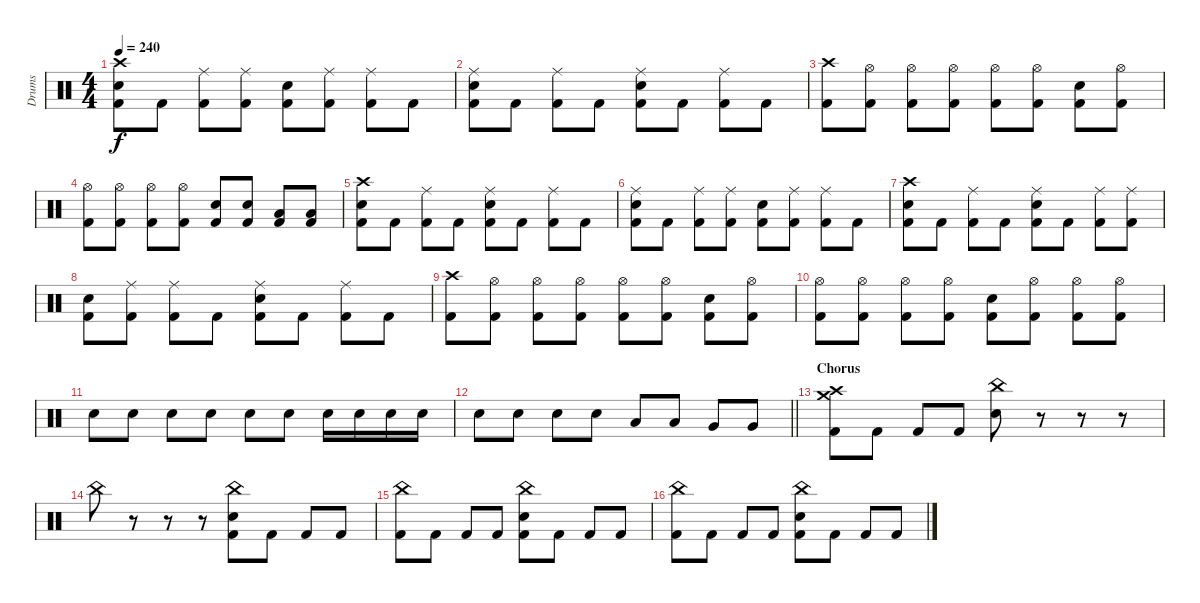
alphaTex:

\track ("Drums" "Drums") {instrument percussion}
\staff {score}
\articulation defaults
\ts (4 4)
\tempo 240
\clef neutral
\ks c
("Crash high (hit)" "Electric Snare (hit)" "Kick (hit) 2").8{dy f} "Kick (hit) 2".8 ("Ride (middle)" "Kick (hit) 2").8 ("Ride (middle)" "Kick (hit) 2").8 ("Electric Snare (hit)" "Kick (hit) 2").8 ("Ride (middle)" "Kick (hit) 2").8 ("Ride (middle)" "Kick (hit) 2").8 "Kick (hit) 2".8 |
("Ride (middle)" "Electric Snare (hit)" "Kick (hit) 2").8 "Kick (hit) 2".8 ("Ride (middle)" "Kick (hit) 2").8 "Kick (hit) 2".8 ("Ride (middle)" "Electric Snare (hit)" "Kick (hit) 2").8 "Kick (hit) 2".8 ("Ride (middle)" "Kick (hit) 2").8 "Kick (hit) 2".8 |
("Crash high (hit)" "Kick (hit) 2").8 ("Hi-Hat (open)" "Kick (hit) 2").8 ("Hi-Hat (open)" "Kick (hit) 2").8 ("Hi-Hat (open)" "Kick (hit) 2").8 ("Hi-Hat (open)" "Kick (hit) 2").8 ("Hi-Hat (open)" "Kick (hit) 2").8 ("Electric Snare (hit)" "Kick (hit) 2").8 ("Hi-Hat (open)" "Kick (hit) 2").8 |
("Hi-Hat (open)" "Kick (hit) 2").8 ("Hi-Hat (open)" "Kick (hit) 2").8 ("Hi-Hat (open)" "Kick (hit) 2").8 ("Hi-Hat (open)" "Kick (hit) 2").8 ("Electric Snare (hit)" "Kick (hit) 2").8 ("Electric Snare (hit)" "Kick (hit) 2").8 ("Low Tom (hit)" "Kick (hit) 2").8 ("Low Tom (hit)" "Kick (hit) 2").8 |
("Crash high (hit)" "Electric Snare (hit)" "Kick (hit) 2").8 "Kick (hit) 2".8 ("Ride (middle)" "Kick (hit) 2").8 "Kick (hit) 2".8 ("Ride (middle)" "Electric Snare (hit)" "Kick (hit) 2").8 "Kick (hit) 2".8 ("Ride (middle)" "Kick (hit) 2").8 "Kick (hit) 2".8 |
("Ride (middle)" "Electric Snare (hit)" "Kick (hit) 2").8 "Kick (hit) 2".8 ("Ride (middle)" "Kick (hit) 2").8 ("Ride (middle)" "Kick (hit) 2").8 ("Electric Snare (hit)" "Kick (hit) 2").8 ("Ride (middle)" "Kick (hit) 2").8 ("Ride (middle)" "Kick (hit) 2").8 "Kick (hit) 2".8 |
("Crash high (hit)" "Electric Snare (hit)" "Kick (hit) 2").8 "Kick (hit) 2".8 ("Ride (middle)" "Kick (hit) 2").8 "Kick (hit) 2".8 ("Ride (middle)" "Electric Snare (hit)" "Kick (hit) 2").8 "Kick (hit) 2".8 ("Ride (middle)" "Kick (hit) 2").8 ("Ride (middle)" "Kick (hit) 2").8 |
("Electric Snare (hit)" "Kick (hit) 2").8 ("Ride (middle)" "Kick (hit) 2").8 ("Ride (middle)" "Kick (hit) 2").8 "Kick (hit) 2".8 ("Ride (middle)" "Electric Snare (hit)" "Kick (hit) 2").8 "Kick (hit) 2".8 ("Ride (middle)" "Kick (hit) 2").8 "Kick (hit) 2".8 |
("Crash high (hit)" "Kick (hit) 2").8 ("Hi-Hat (open)" "Kick (hit) 2").8 ("Hi-Hat (open)" "Kick (hit) 2").8 ("Hi-Hat (open)" "Kick (hit) 2").8 ("Hi-Hat (open)" "Kick (hit) 2").8 ("Hi-Hat (open)" "Kick (hit) 2").8 ("Electric Snare (hit)" "Kick (hit) 2").8 ("Hi-Hat (open)" "Kick (hit) 2").8 |
("Hi-Hat (open)" "Kick (hit) 2").8 ("Hi-Hat (open)" "Kick (hit) 2").8 ("Hi-Hat (open)" "Kick (hit) 2").8 ("Hi-Hat (open)" "Kick (hit) 2").8 ("Electric Snare (hit)" "Kick (hit) 2").8 ("Hi-Hat (open)" "Kick (hit) 2").8 ("Hi-Hat (open)" "Kick (hit) 2").8 ("Hi-Hat (open)" "Kick (hit) 2").8 |
"Electric Snare (hit)".8 "Electric Snare (hit)".8 "Electric Snare (hit)".8 "Electric Snare (hit)".8 "Electric Snare (hit)".8 "Electric Snare (hit)".8 "Electric Snare (hit)".16 "Electric Snare (hit)".16 "Electric Snare (hit)".16 "Electric Snare (hit)".16 |
\barLineRight lightlight "Electric Snare (hit)".8 "Electric Snare (hit)".8 "Electric Snare (hit)".8 "Electric Snare (hit)".8 "Low Tom (hit)".8 "Low Tom (hit)".8 "Very Low Tom (hit)".8 "Very Low Tom (hit)".8
|
\section ("" "Chorus")
("Crash medium (hit)" "Crash high (hit)" "Kick (hit) 2").8 "Kick (hit) 2".8 "Kick (hit) 2".8 "Kick (hit) 2".8 ("China (hit)" "Electric Snare (hit)").8 r.8 r.8 r.8 |
"China (hit)".8 r.8 r.8 r.8 ("China (hit)" "Electric Snare (hit)" "Kick (hit) 2").8 "Kick (hit) 2".8 "Kick (hit) 2".8 "Kick (hit) 2".8 |
("China (hit)" "Kick (hit) 2").8 "Kick (hit) 2".8 "Kick (hit) 2".8 "Kick (hit) 2".8 ("China (hit)" "Electric Snare (hit)" "Kick (hit) 2").8 "Kick (hit) 2".8 "Kick (hit) 2".8 "Kick (hit) 2".8 |
("China (hit)" "Kick (hit) 2").8 "Kick (hit) 2".8 "Kick (hit) 2".8 "Kick (hit) 2".8 ("China (hit)" "Electric Snare (hit)" "Kick (hit) 2").8 "Kick (hit) 2".8 "Kick (hit) 2".8 "Kick (hit) 2".8
